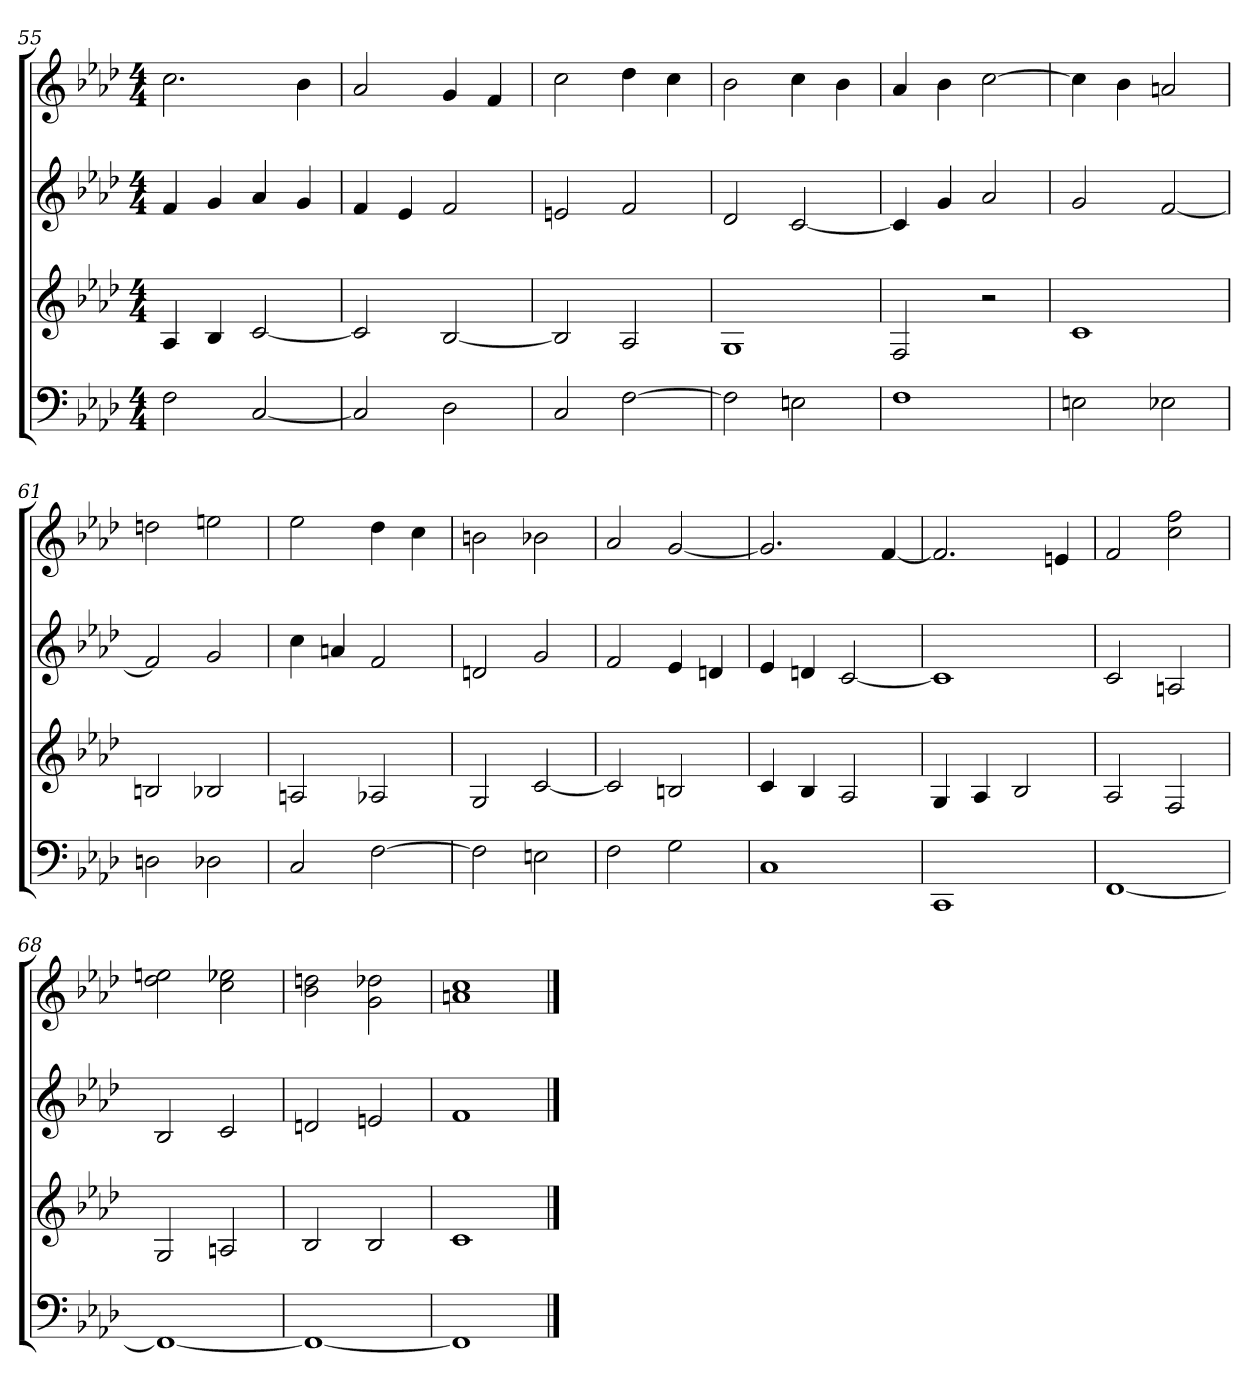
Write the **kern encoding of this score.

**kern	**kern	**kern	**kern
*part4	*part3	*part2	*part1
*staff4	*staff3	*staff2	*staff1
*k[b-e-a-d-]	*k[b-e-a-d-]	*k[b-e-a-d-]	*k[b-e-a-d-]
*M4/4	*M4/4	*M4/4	*M4/4
=55	=55	=55	=55
2F	4A-	4f	2.cc
.	4B-	4g	.
[2C	[2c	4a-	.
.	.	4g	4b-
=56	=56	=56	=56
2C]	2c]	4f	2a-
.	.	4e-	.
2D-	[2B-	2f	4g
.	.	.	4f
=57	=57	=57	=57
2C	2B-]	2en	2cc
[2F	2A-	2f	4dd-
.	.	.	4cc
=58	=58	=58	=58
2F]	1G	2d-	2b-
2En	.	[2c	4cc
.	.	.	4b-
=59	=59	=59	=59
1F	2F	4c]	4a-
.	.	4g	4b-
.	2r	2a-	[2cc
=60	=60	=60	=60
2En	1c	2g	4cc]
.	.	.	4b-
2E-X	.	[2f	2an
=61	=61	=61	=61
2Dn	2Bn	2f]	2ddn
2D-X	2B-X	2g	2een
=62	=62	=62	=62
2C	2An	4cc	2ee-
.	.	4an	.
[2F	2A-X	2f	4dd-
.	.	.	4cc
=63	=63	=63	=63
2F]	2G	2dn	2bn
2En	[2c	2g	2b-X
=64	=64	=64	=64
2F	2c]	2f	2a-
2G	2Bn	4e-	[2g
.	.	4dn	.
=65	=65	=65	=65
1C	4c	4e-	2.g]
.	4B-	4dn	.
.	2A-	[2c	.
.	.	.	[4f
=66	=66	=66	=66
1CC	4G	1c]	2.f]
.	4A-	.	.
.	2B-	.	.
.	.	.	4en
=67	=67	=67	=67
[1FF	2A-	2c	2f
.	2F	2An	2cc 2ff
=68	=68	=68	=68
1FF_	2G	2B-	2dd- 2een
.	2An	2c	2cc 2ee-X
=69	=69	=69	=69
1FF_	2B-	2dn	2b- 2ddn
.	2B-	2en	2g 2dd-X
=70	=70	=70	=70
1FF]	1c	1f	1an 1cc
==	==	==	==
*-	*-	*-	*-
